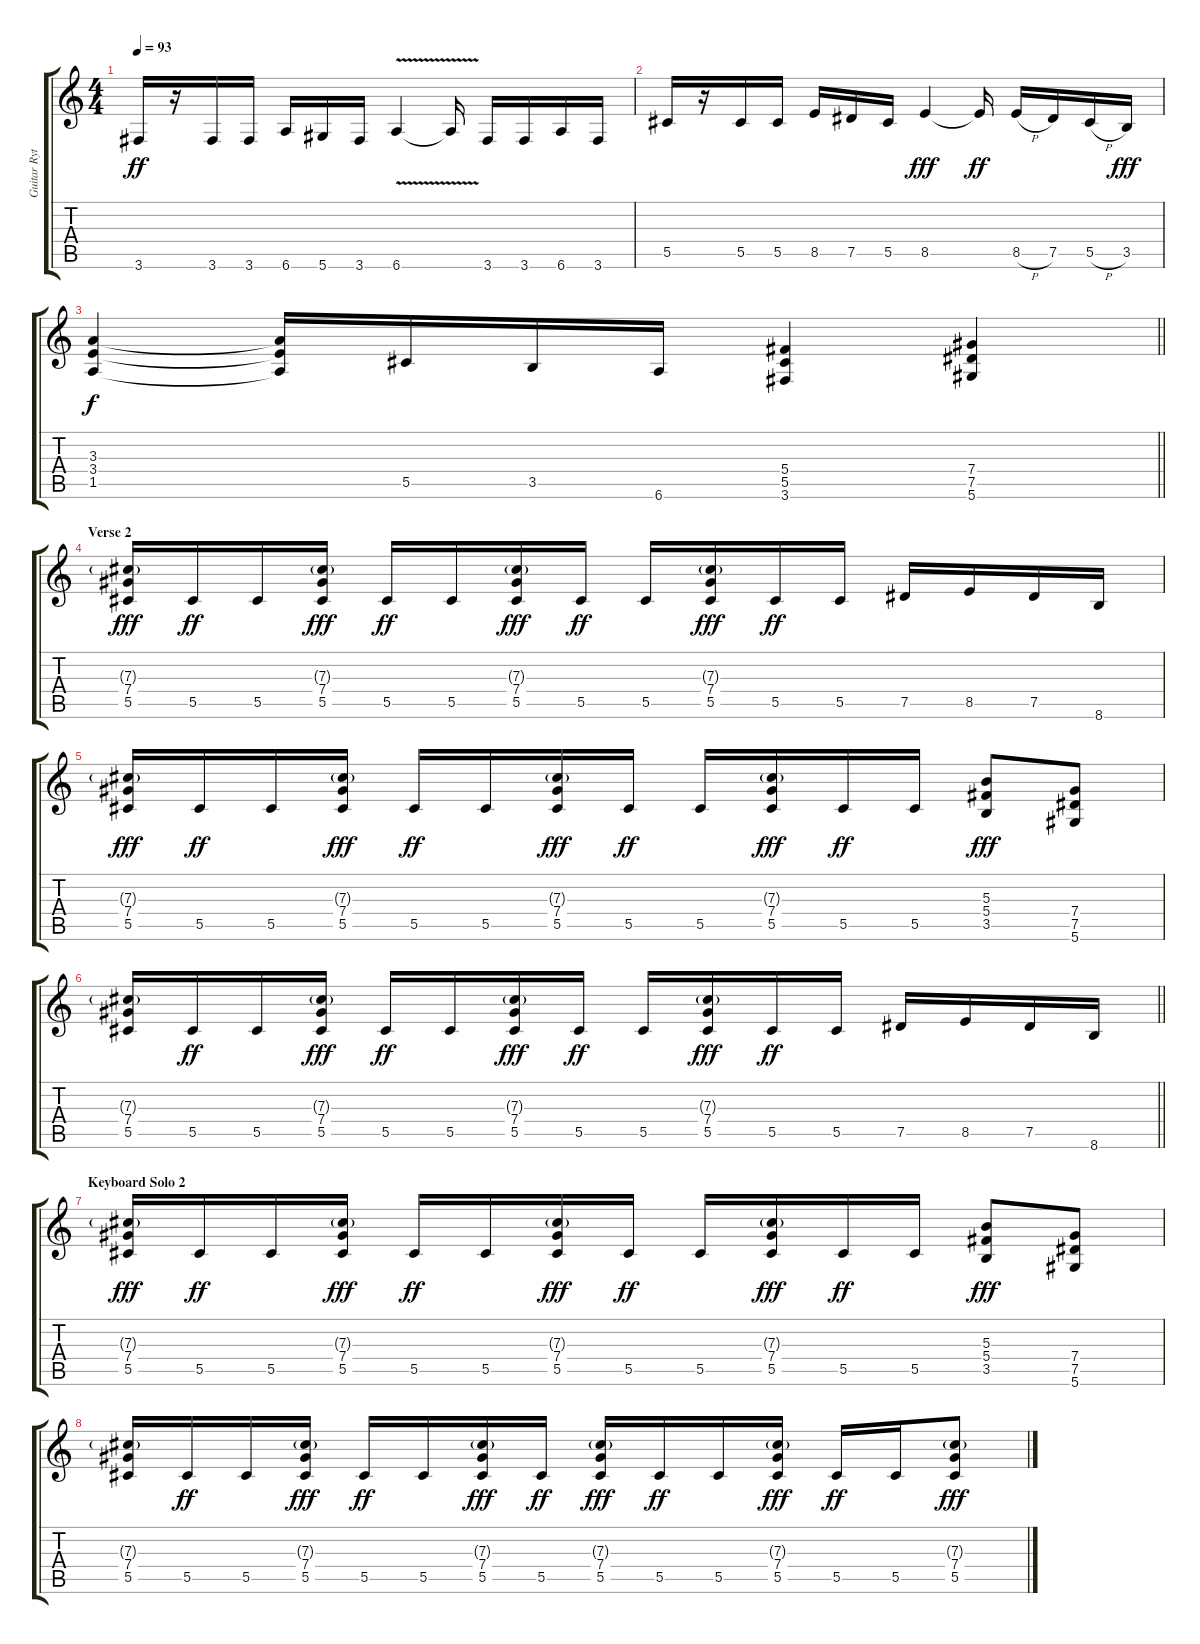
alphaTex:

\track ("Guitar Rythm 1" "Guitar Ryt") {instrument distortionguitar}
\staff {score tabs}
\tuning (Eb4 Bb3 Gb3 Db3 Ab2 Eb2) {hide}
\ts (4 4)
\tempo 93
\clef g2
\ks c
3.6.16{dy ff} r.16 3.6.16 3.6.16 6.6.16 5.6.16 3.6.16 6.6{v}.4 6.6{t}.16 3.6.16 3.6.16 6.6.16 3.6.16 |
5.5.16 r.16 5.5.16 5.5.16 8.5.16 7.5.16 5.5.16 8.5.4{dy fff} 8.5{t}.16{dy ff} 8.5{h}.16 7.5.16 5.5{h}.16 3.5.16{dy fff} |
\barLineRight lightlight
(3.3 3.4 1.5).4{dy f} (3.3{t} 3.4{t} 1.5{t}).16 5.5.16 3.5.16 6.6.16 (5.4 5.5 3.6).4 (7.4 7.5 5.6).4 |
\section ("" "Verse 2")
(7.3{g} 7.4 5.5).16{dy fff} 5.5.16{dy ff} 5.5.16 (7.3{g} 7.4 5.5).16{dy fff} 5.5.16{dy ff} 5.5.16 (7.3{g} 7.4 5.5).16{dy fff} 5.5.16{dy ff} 5.5.16 (7.3{g} 7.4 5.5).16{dy fff} 5.5.16{dy ff} 5.5.16 7.5.16 8.5.16 7.5.16 8.6.16 |
(7.3{g} 7.4 5.5).16{dy fff} 5.5.16{dy ff} 5.5.16 (7.3{g} 7.4 5.5).16{dy fff} 5.5.16{dy ff} 5.5.16 (7.3{g} 7.4 5.5).16{dy fff} 5.5.16{dy ff} 5.5.16 (7.3{g} 7.4 5.5).16{dy fff} 5.5.16{dy ff} 5.5.16 (5.3 5.4 3.5).8{dy fff} (7.4 7.5 5.6).8 |
\barLineRight lightlight
(7.3{g} 7.4 5.5).16 5.5.16{dy ff} 5.5.16 (7.3{g} 7.4 5.5).16{dy fff} 5.5.16{dy ff} 5.5.16 (7.3{g} 7.4 5.5).16{dy fff} 5.5.16{dy ff} 5.5.16 (7.3{g} 7.4 5.5).16{dy fff} 5.5.16{dy ff} 5.5.16 7.5.16 8.5.16 7.5.16 8.6.16 |
\section ("" "Keyboard Solo 2")
(7.3{g} 7.4 5.5).16{dy fff} 5.5.16{dy ff} 5.5.16 (7.3{g} 7.4 5.5).16{dy fff} 5.5.16{dy ff} 5.5.16 (7.3{g} 7.4 5.5).16{dy fff} 5.5.16{dy ff} 5.5.16 (7.3{g} 7.4 5.5).16{dy fff} 5.5.16{dy ff} 5.5.16 (5.3 5.4 3.5).8{dy fff} (7.4 7.5 5.6).8 |
(7.3{g} 7.4 5.5).16 5.5.16{dy ff} 5.5.16 (7.3{g} 7.4 5.5).16{dy fff} 5.5.16{dy ff} 5.5.16 (7.3{g} 7.4 5.5).16{dy fff} 5.5.16{dy ff} (7.3{g} 7.4 5.5).16{dy fff} 5.5.16{dy ff} 5.5.16 (7.3{g} 7.4 5.5).16{dy fff} 5.5.16{dy ff} 5.5.16 (7.3{g} 7.4 5.5).8{dy fff}
